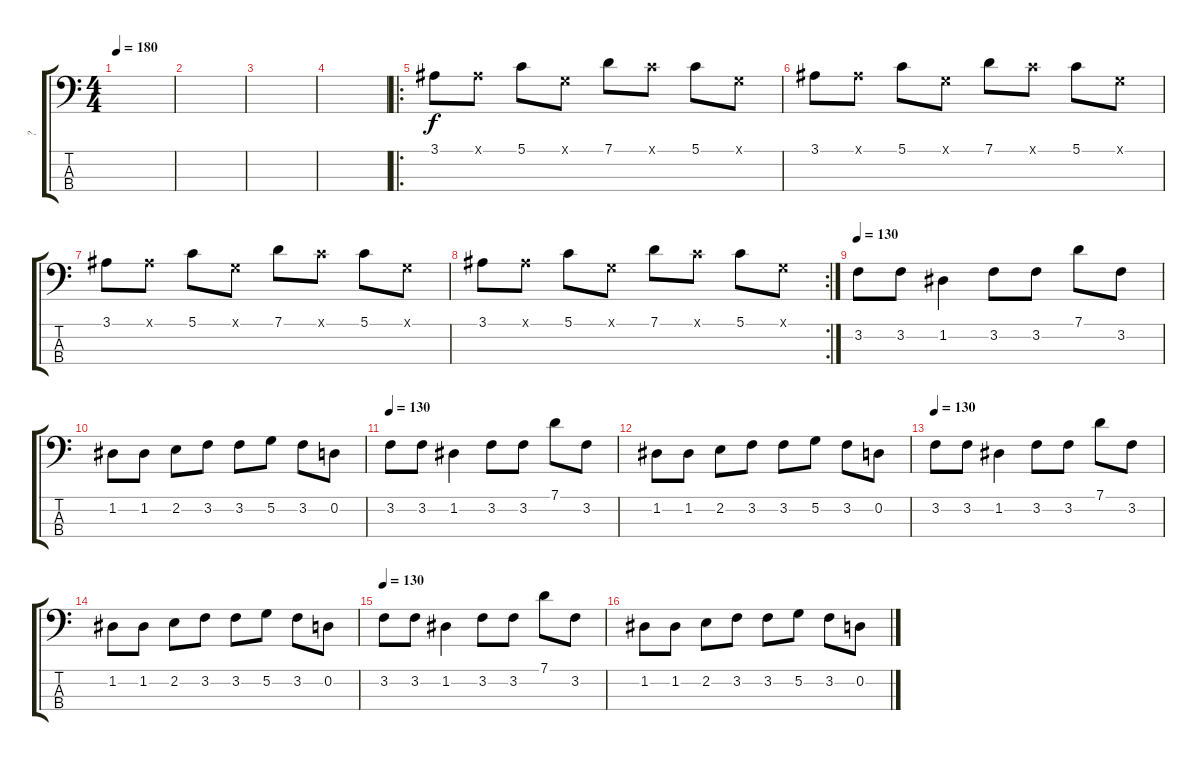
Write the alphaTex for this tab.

\track ("?" "?") {instrument electricbassfinger}
\staff {score tabs}
\tuning (G2 D2 A1 E1) {hide}
\ts (4 4)
\tempo 180
\clef f4
\ks c
|
|
|
|
\ro
3.1.8 3.1{x}.8 5.1.8 0.1{x}.8 7.1.8 5.1{x}.8 5.1.8 0.1{x}.8 |
3.1.8 3.1{x}.8 5.1.8 0.1{x}.8 7.1.8 5.1{x}.8 5.1.8 0.1{x}.8 |
3.1.8 3.1{x}.8 5.1.8 0.1{x}.8 7.1.8 5.1{x}.8 5.1.8 0.1{x}.8 |
\rc 2
3.1.8 3.1{x}.8 5.1.8 0.1{x}.8 7.1.8 5.1{x}.8 5.1.8 0.1{x}.8 |
\tempo 130
3.2.8 3.2.8 1.2.4 3.2.8 3.2.8 7.1.8 3.2.8 |
1.2.8 1.2.8 2.2.8 3.2.8 3.2.8 5.2.8 3.2.8 0.2.8 |
\tempo 130
3.2.8 3.2.8 1.2.4 3.2.8 3.2.8 7.1.8 3.2.8 |
1.2.8 1.2.8 2.2.8 3.2.8 3.2.8 5.2.8 3.2.8 0.2.8 |
\tempo 130
3.2.8 3.2.8 1.2.4 3.2.8 3.2.8 7.1.8 3.2.8 |
1.2.8 1.2.8 2.2.8 3.2.8 3.2.8 5.2.8 3.2.8 0.2.8 |
\tempo 130
3.2.8 3.2.8 1.2.4 3.2.8 3.2.8 7.1.8 3.2.8 |
1.2.8 1.2.8 2.2.8 3.2.8 3.2.8 5.2.8 3.2.8 0.2.8
